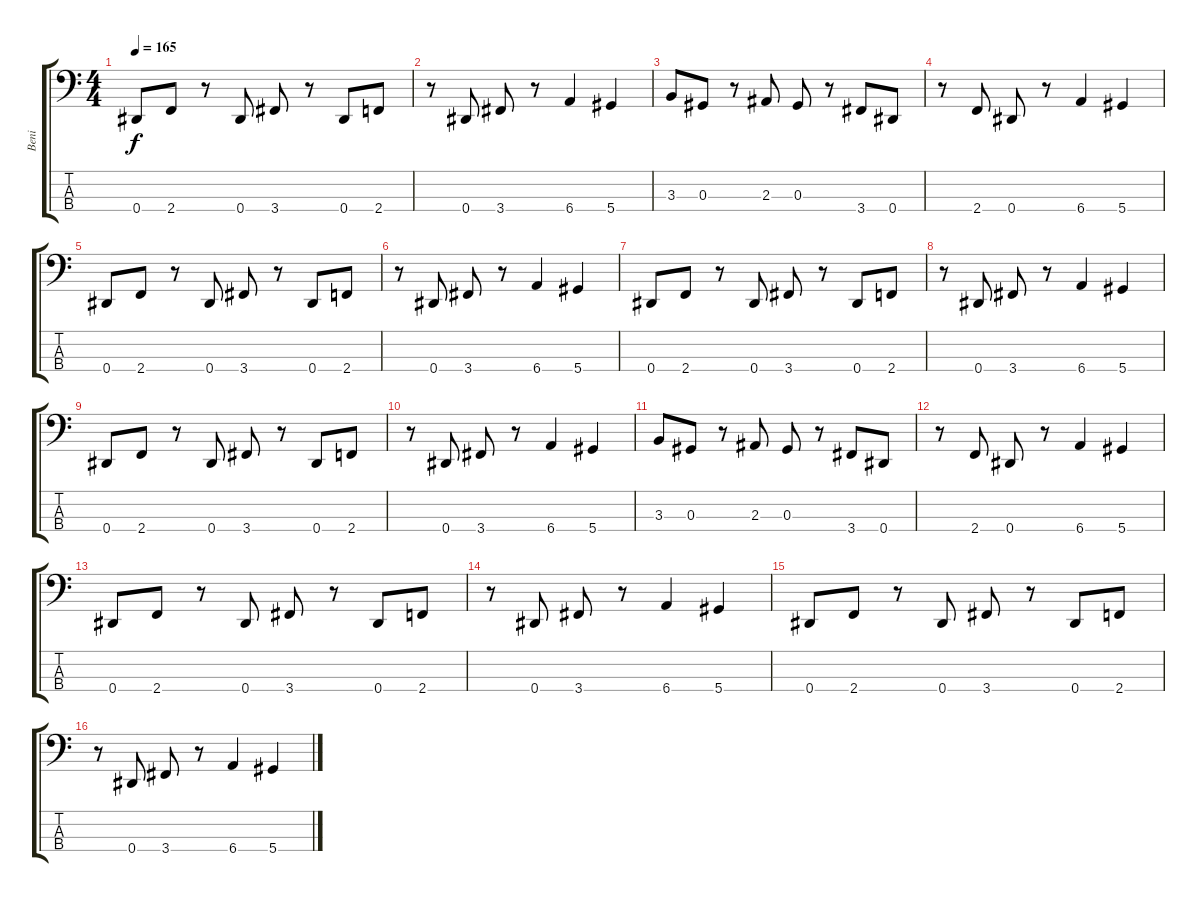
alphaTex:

\track ("Beni" "Beni") {instrument electricbassfinger}
\staff {score tabs}
\tuning (Gb2 Db2 Ab1 Eb1) {hide}
\ts (4 4)
\tempo 165
\clef f4
\ks c
0.4.8{dy f} 2.4.8 r.8 0.4.8 3.4.8 r.8 0.4.8 2.4.8 |
r.8 0.4.8 3.4.8 r.8 6.4.4 5.4.4 |
3.3.8 0.3.8 r.8 2.3.8 0.3.8 r.8 3.4.8 0.4.8 |
r.8 2.4.8 0.4.8 r.8 6.4.4 5.4.4 |
0.4.8 2.4.8 r.8 0.4.8 3.4.8 r.8 0.4.8 2.4.8 |
r.8 0.4.8 3.4.8 r.8 6.4.4 5.4.4 |
0.4.8 2.4.8 r.8 0.4.8 3.4.8 r.8 0.4.8 2.4.8 |
r.8 0.4.8 3.4.8 r.8 6.4.4 5.4.4 |
0.4.8 2.4.8 r.8 0.4.8 3.4.8 r.8 0.4.8 2.4.8 |
r.8 0.4.8 3.4.8 r.8 6.4.4 5.4.4 |
3.3.8 0.3.8 r.8 2.3.8 0.3.8 r.8 3.4.8 0.4.8 |
r.8 2.4.8 0.4.8 r.8 6.4.4 5.4.4 |
0.4.8 2.4.8 r.8 0.4.8 3.4.8 r.8 0.4.8 2.4.8 |
r.8 0.4.8 3.4.8 r.8 6.4.4 5.4.4 |
0.4.8 2.4.8 r.8 0.4.8 3.4.8 r.8 0.4.8 2.4.8 |
r.8 0.4.8 3.4.8 r.8 6.4.4 5.4.4
